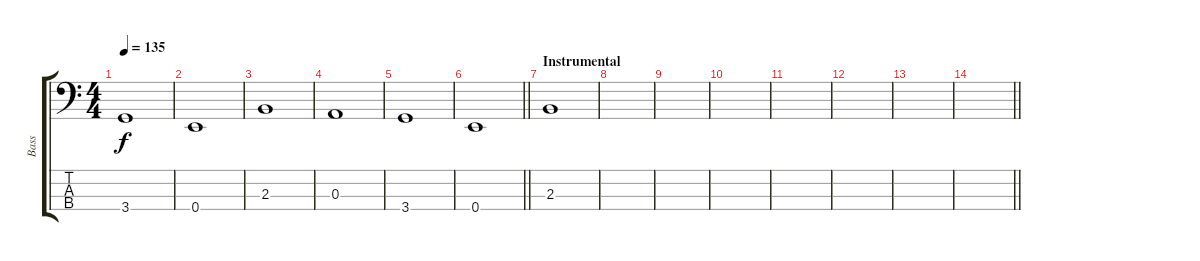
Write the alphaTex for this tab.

\track ("Bass" "Bass") {instrument electricbassfinger}
\staff {score tabs}
\tuning (G2 D2 A1 E1) {hide}
\ts (4 4)
\tempo 135
\clef f4
\ks c
3.4.1{dy f} |
0.4.1 |
2.3.1 |
0.3.1 |
3.4.1 |
\barLineRight lightlight
0.4.1 |
\section ("" "Instrumental")
2.3.1 |
|
|
|
|
|
|
\barLineRight lightlight
